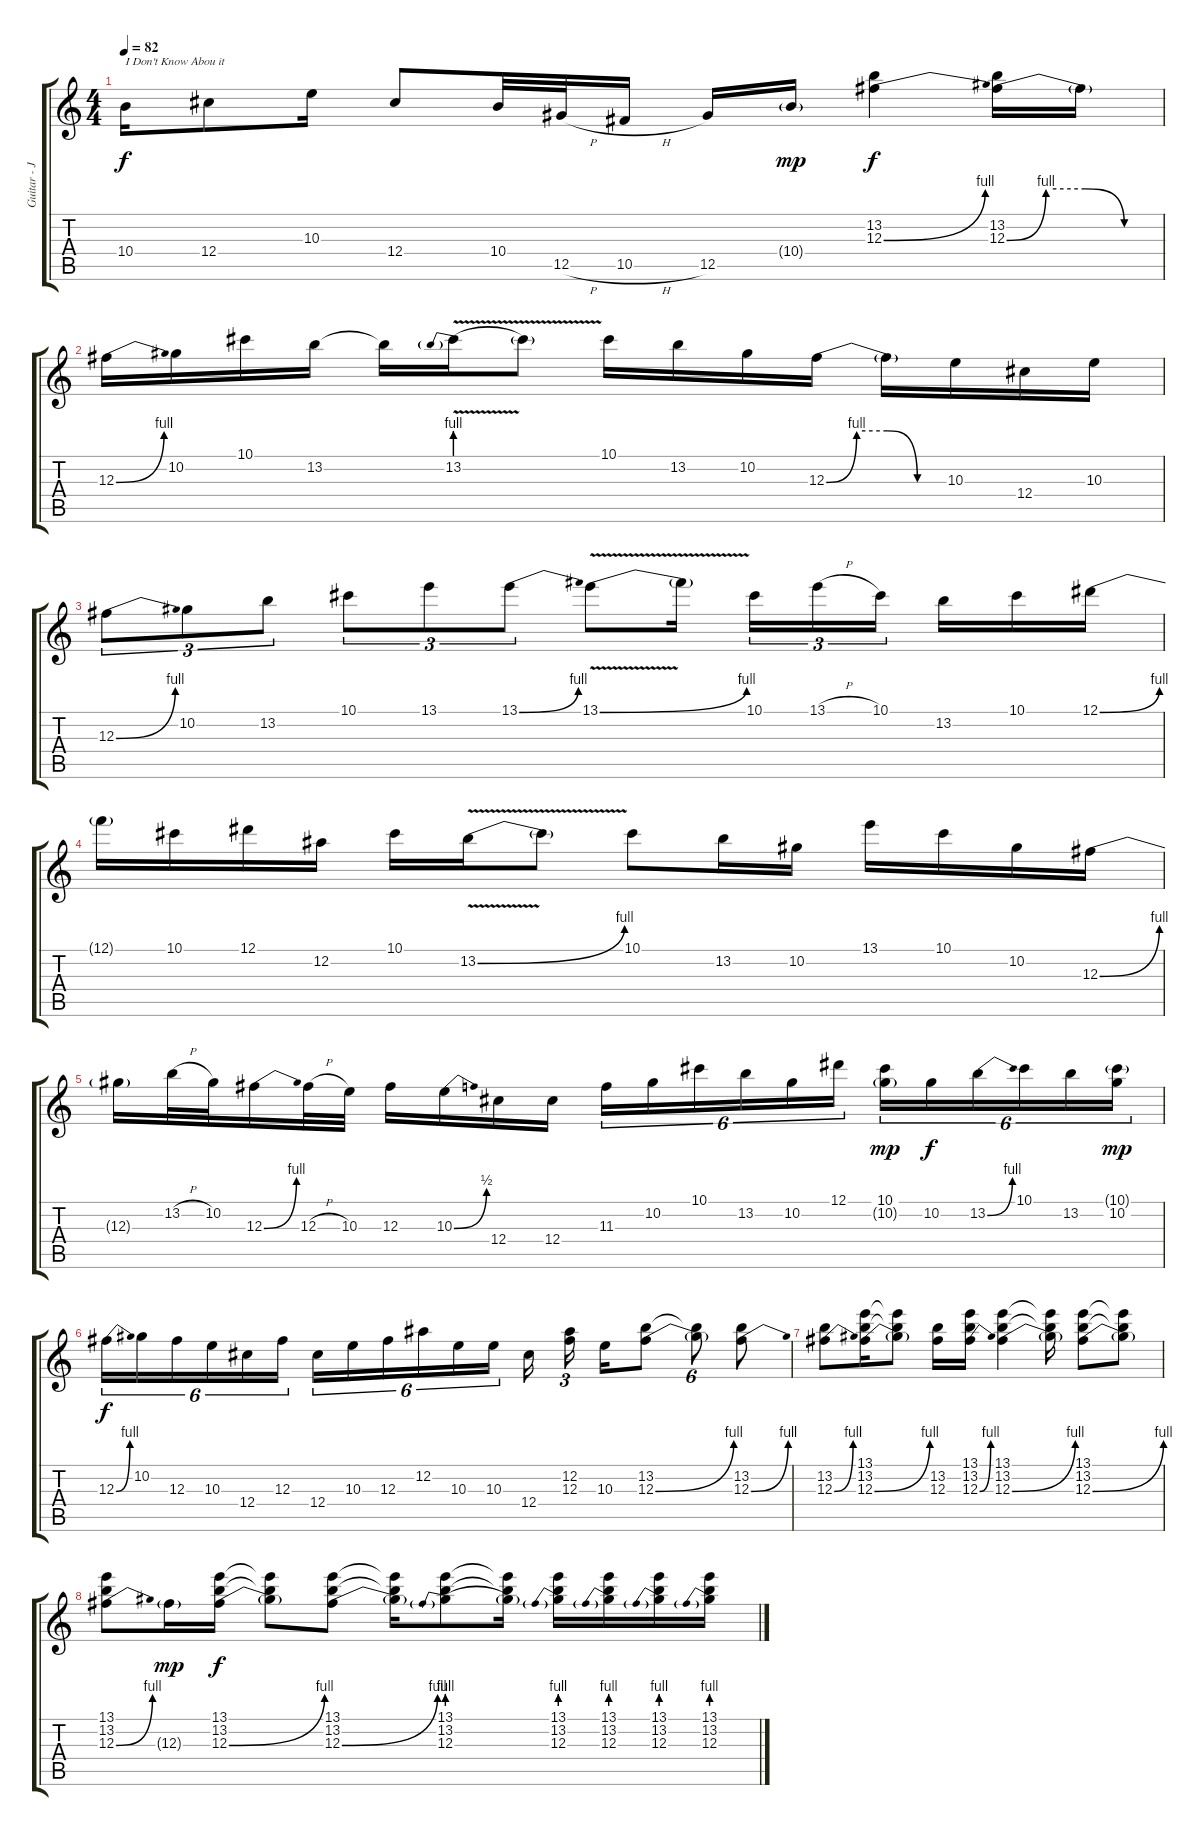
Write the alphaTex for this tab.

\track ("Guitar - Jimi" "Guitar - J") {instrument distortionguitar}
\staff {score tabs}
\tuning (Eb4 Bb3 Gb3 Db3 Ab2 Eb2) {hide}
\ts (4 4)
\tempo 82
\clef g2
\ks c
10.4.16{txt "I Don't Know Abou it" dy f} 12.4.8 10.3.16 12.4.8 10.4.32 12.5{h}.32 10.5{h}.16 12.5.16 10.4{g}.16{dy mp} (13.2 12.3{be (bend 0 0 60 4)}).4{dy f volume 16 instrument overdrivenguitar} (13.2 12.3{be (custom 0 0 15 4 30 4 45 0 60 0)}).16 12.3{t}.16 |
12.3{be (bend 0 0 60 4)}.16 10.2.16 10.1.16 13.2.16 13.2{t}.16 13.2{be (prebend 0 4 60 4) v}.16 13.2{t}.8 10.1.16 13.2.16 10.2.16 12.3{be (custom 0 0 15 4 30 4 45 0 60 0)}.16 12.3{t}.16 10.3.16 12.4.16 10.3.16 |
12.3{be (bend 0 0 60 4)}.8{tu (3 2)} 10.2.8{tu (3 2)} 13.2.8{tu (3 2)} 10.1.8{tu (3 2)} 13.1.8{tu (3 2)} 13.1{be (bend 0 0 60 4)}.8{tu (3 2)} 13.1{be (bend 0 0 60 4) v}.8 13.1{t}.16 10.1.16{tu (3 2)} 13.1{h}.16{tu (3 2)} 10.1.16{tu (3 2)} 13.2.16 10.1.16 12.1{be (bend 0 0 60 4)}.16 |
12.1{t}.16 10.1.16 12.1.16 12.2.16 10.1.16 13.2{be (bend 0 0 60 4) v}.16 13.2{t}.8 10.1.8 13.2.16 10.2.16 13.1.16 10.1.16 10.2.16 12.3{be (bend 0 0 60 4)}.16 |
12.3{t}.16 13.2{h}.32 10.2.32 12.3{be (bend 0 0 60 4)}.16 12.3{h}.32 10.3.32 12.3.16 10.3{be (bend 0 0 60 2)}.16 12.4.16 12.4.16 11.3.16{tu (6 4)} 10.2.16{tu (6 4)} 10.1.16{tu (6 4)} 13.2.16{tu (6 4)} 10.2.16{tu (6 4)} 12.1.16{tu (6 4)} (10.1 10.2{g}).16{tu (6 4) dy mp} 10.2.16{tu (6 4) dy f} 13.2{be (bend 0 0 60 4)}.16{tu (6 4)} 10.1.16{tu (6 4)} 13.2.16{tu (6 4)} (10.1{g} 10.2).16{tu (6 4) dy mp} |
12.3{be (bend 0 0 60 4)}.16{tu (6 4) dy f} 10.2.16{tu (6 4)} 12.3.16{tu (6 4)} 10.3.16{tu (6 4)} 12.4.16{tu (6 4)} 12.3.16{tu (6 4)} 12.4.16{tu (6 4)} 10.3.16{tu (6 4)} 12.3.16{tu (6 4)} 12.2.16{tu (6 4)} 10.3.16{tu (6 4)} 10.3.16{tu (6 4)} 12.4.16 (12.2 12.3).16{tu (3 2)} 10.3.16 (13.2 12.3{be (bend 0 0 60 4)}).8 (13.2{t} 12.3{t}).8{tu (6 4)} (13.2 12.3{be (bend 0 0 60 4)}).8 |
(13.2 12.3{be (bend 0 0 60 4)}).8 (13.1 13.2 12.3{be (bend 0 0 60 4)}).16 (13.1{t} 13.2{t} 12.3{t}).8 (13.2 12.3).16 (13.1 13.2 12.3{be (bend 0 0 60 4)}).16 (13.1 13.2 12.3{be (bend 0 0 60 4)}).4 (13.1{t} 13.2{t} 12.3{t}).16 (13.1 13.2 12.3{be (bend 0 0 60 4)}).8 (13.1{t} 13.2{t} 12.3{t}).8 |
(13.1 13.2 12.3{be (bend 0 0 60 4)}).8 12.3{g}.16{dy mp} (13.1 13.2 12.3{be (bend 0 0 60 4)}).16{dy f} (13.1{t} 13.2{t} 12.3{t}).8 (13.1 13.2 12.3{be (bend 0 0 60 4)}).8 (13.1{t} 13.2{t} 12.3{t}).16 (13.1 13.2 12.3{be (prebend 0 4 60 4)}).8 (13.1{t} 13.2{t} 12.3{t}).16 (13.1 13.2 12.3{be (prebend 0 4 60 4)}).16 (13.1 13.2 12.3{be (prebend 0 4 60 4)}).16 (13.1 13.2 12.3{be (prebend 0 4 60 4)}).16 (13.1 13.2 12.3{be (prebend 0 4 60 4)}).16
